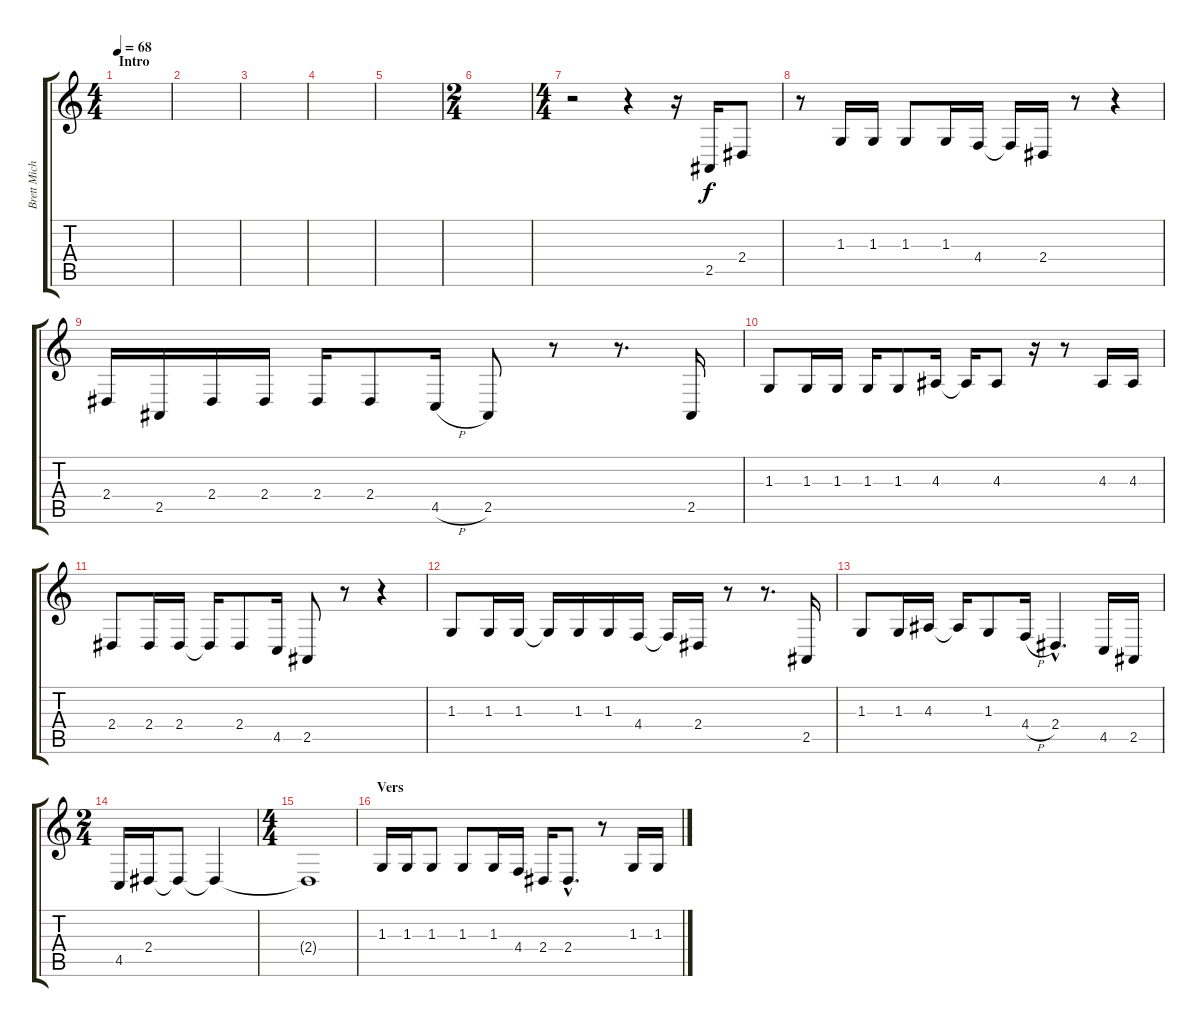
\track ("Brett Michaels - Vox" "Brett Mich") {instrument fx5brightness}
\staff {score tabs}
\tuning (Eb4 Bb3 Gb3 Db3 Ab2 Eb2) {hide}
\ts (4 4)
\section ("" "Intro")
\tempo 68
\clef g2
\ks c
|
|
|
|
|
\ts (2 4)
|
\ts (4 4)
r.2 r.4 r.16 2.5.16 2.4.8 |
r.8 1.3.16 1.3.16 1.3.8 1.3.16 4.4.16 4.4{t}.16 2.4.16 r.8 r.4 |
2.4.16 2.5.16 2.4.16 2.4.16 2.4.16 2.4.8 4.5{h}.16 2.5.8 r.8 r.8{d} 2.5.16 |
1.3.8 1.3.16 1.3.16 1.3.16 1.3.8 4.3.16 4.3{t}.16 4.3.8 r.16 r.8 4.3.16 4.3.16 |
2.4.8 2.4.16 2.4.16 2.4{t}.16 2.4.8 4.5.16 2.5.8 r.8 r.4 |
1.3.8 1.3.16 1.3.16 1.3{t}.16 1.3.16 1.3.16 4.4.16 4.4{t}.16 2.4.16 r.8 r.8{d} 2.5.16 |
1.3.8 1.3.16 4.3.16 4.3{t}.16 1.3.8 4.4{h}.16 2.4{hac}.4{d} 4.5.16 2.5.16 |
\ts (2 4)
4.5.16 2.4.16 2.4{t}.8 2.4{t}.4 |
\ts (4 4)
2.4{t}.1 |
\section ("" "Vers")
1.3.16 1.3.16 1.3.8 1.3.8 1.3.16 4.4.16 2.4.16 2.4{hac}.8{d} r.8 1.3.16 1.3.16
